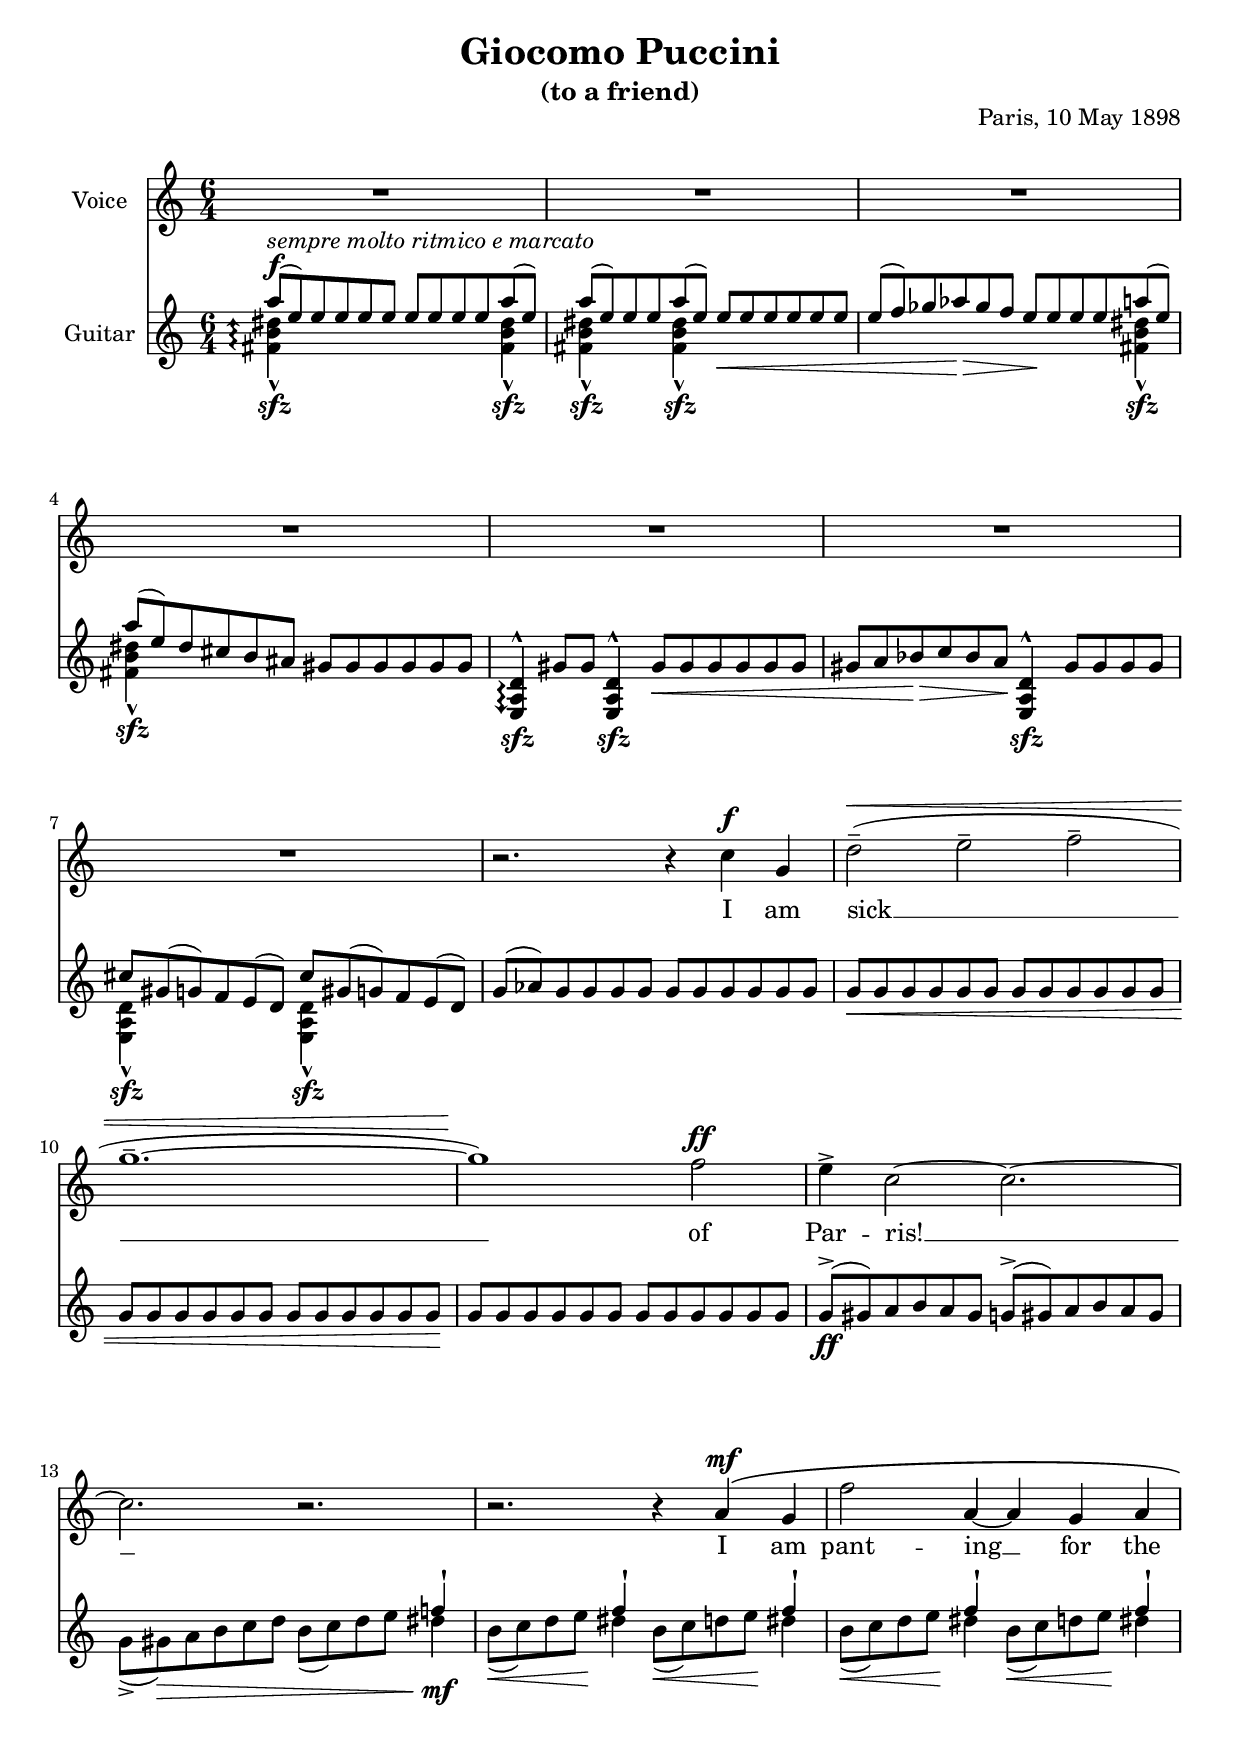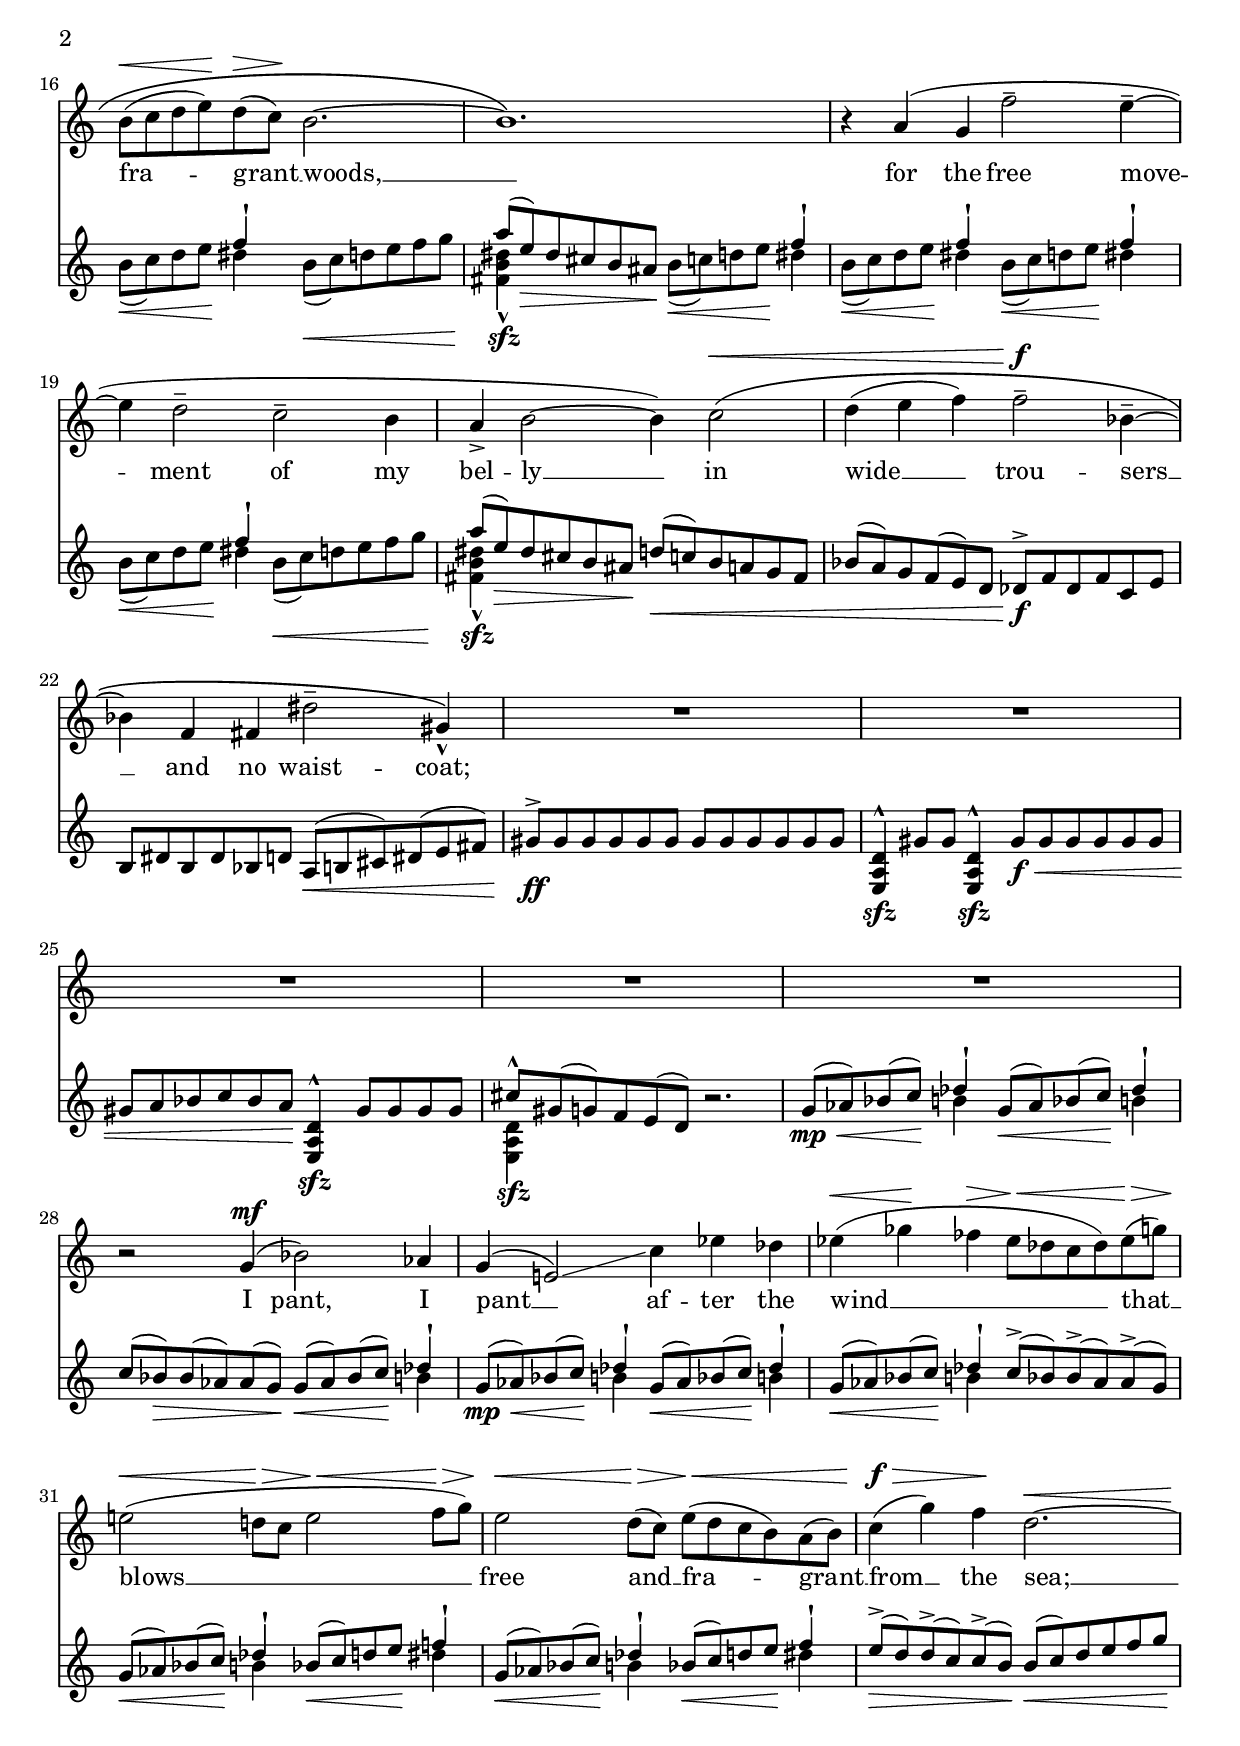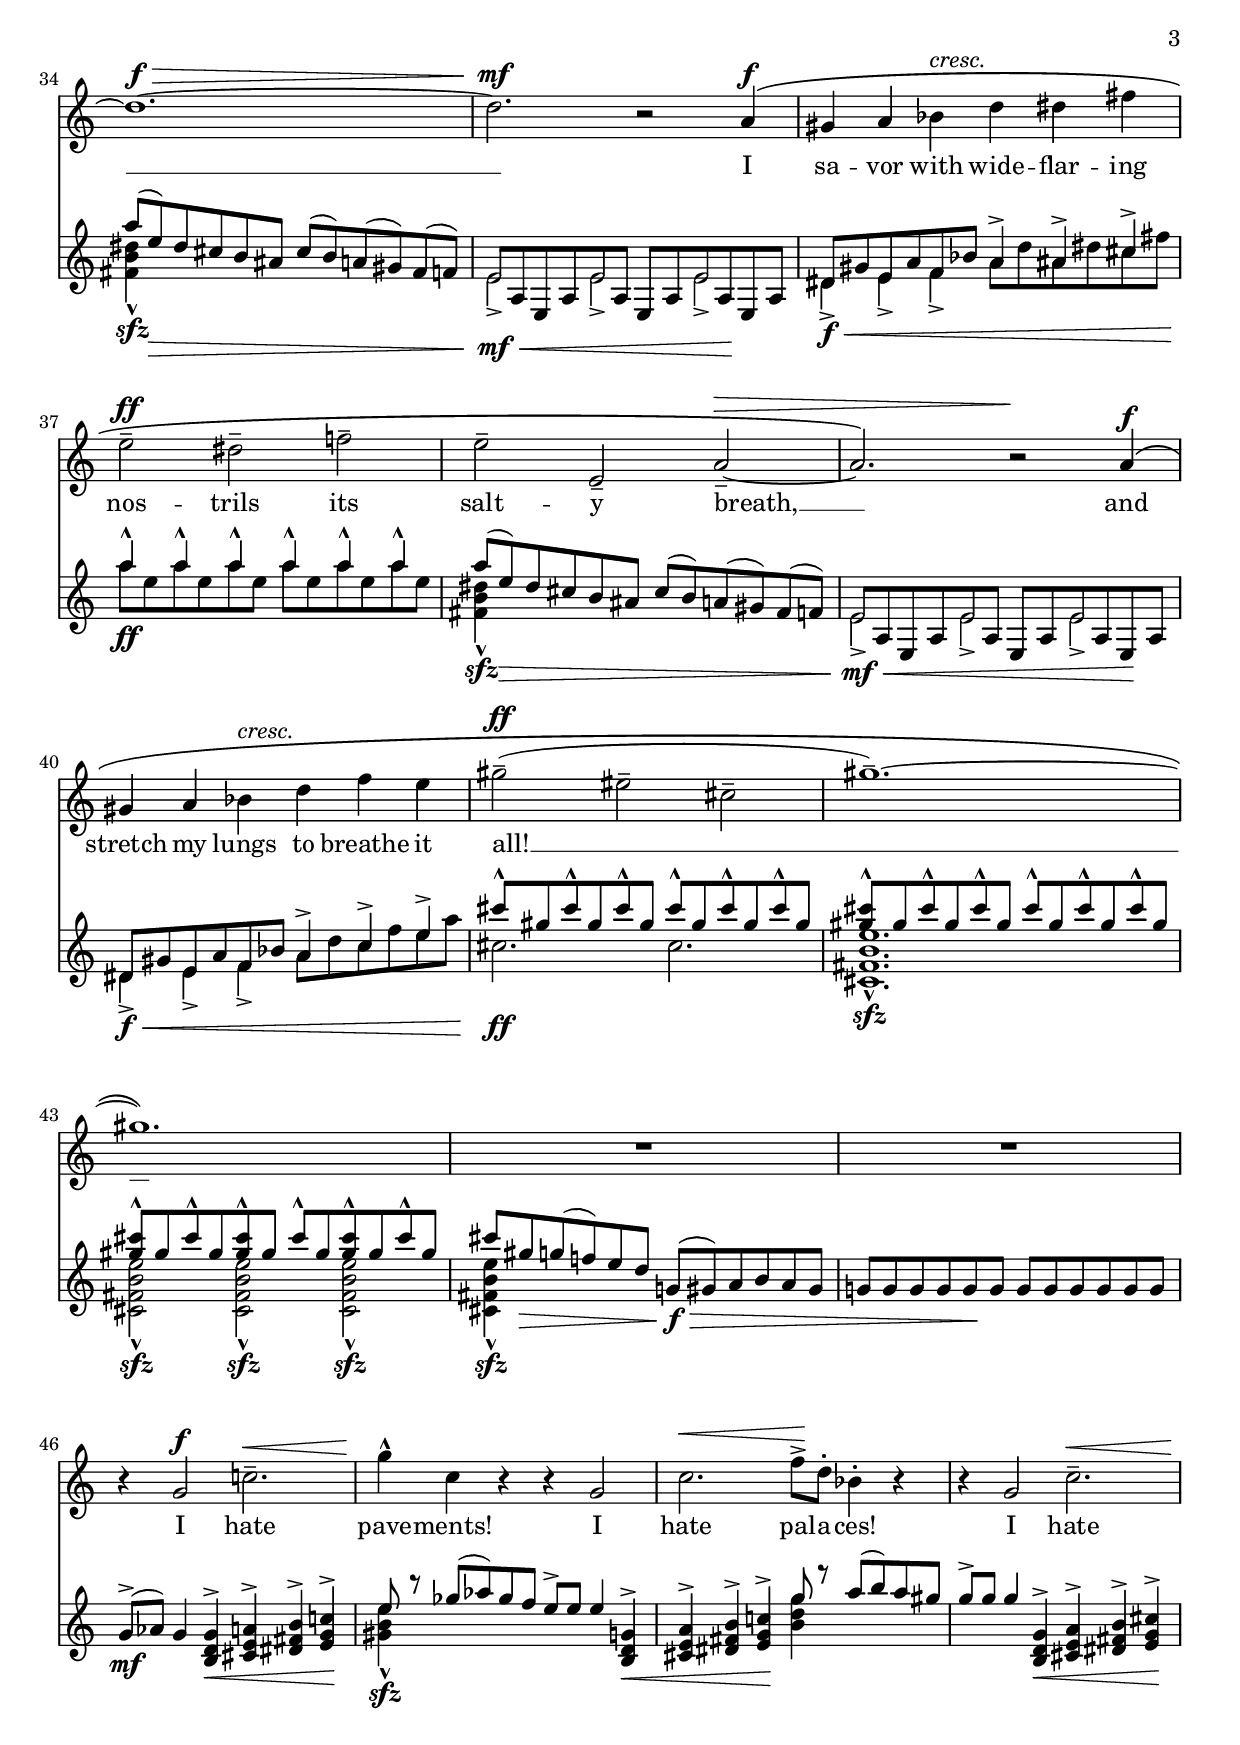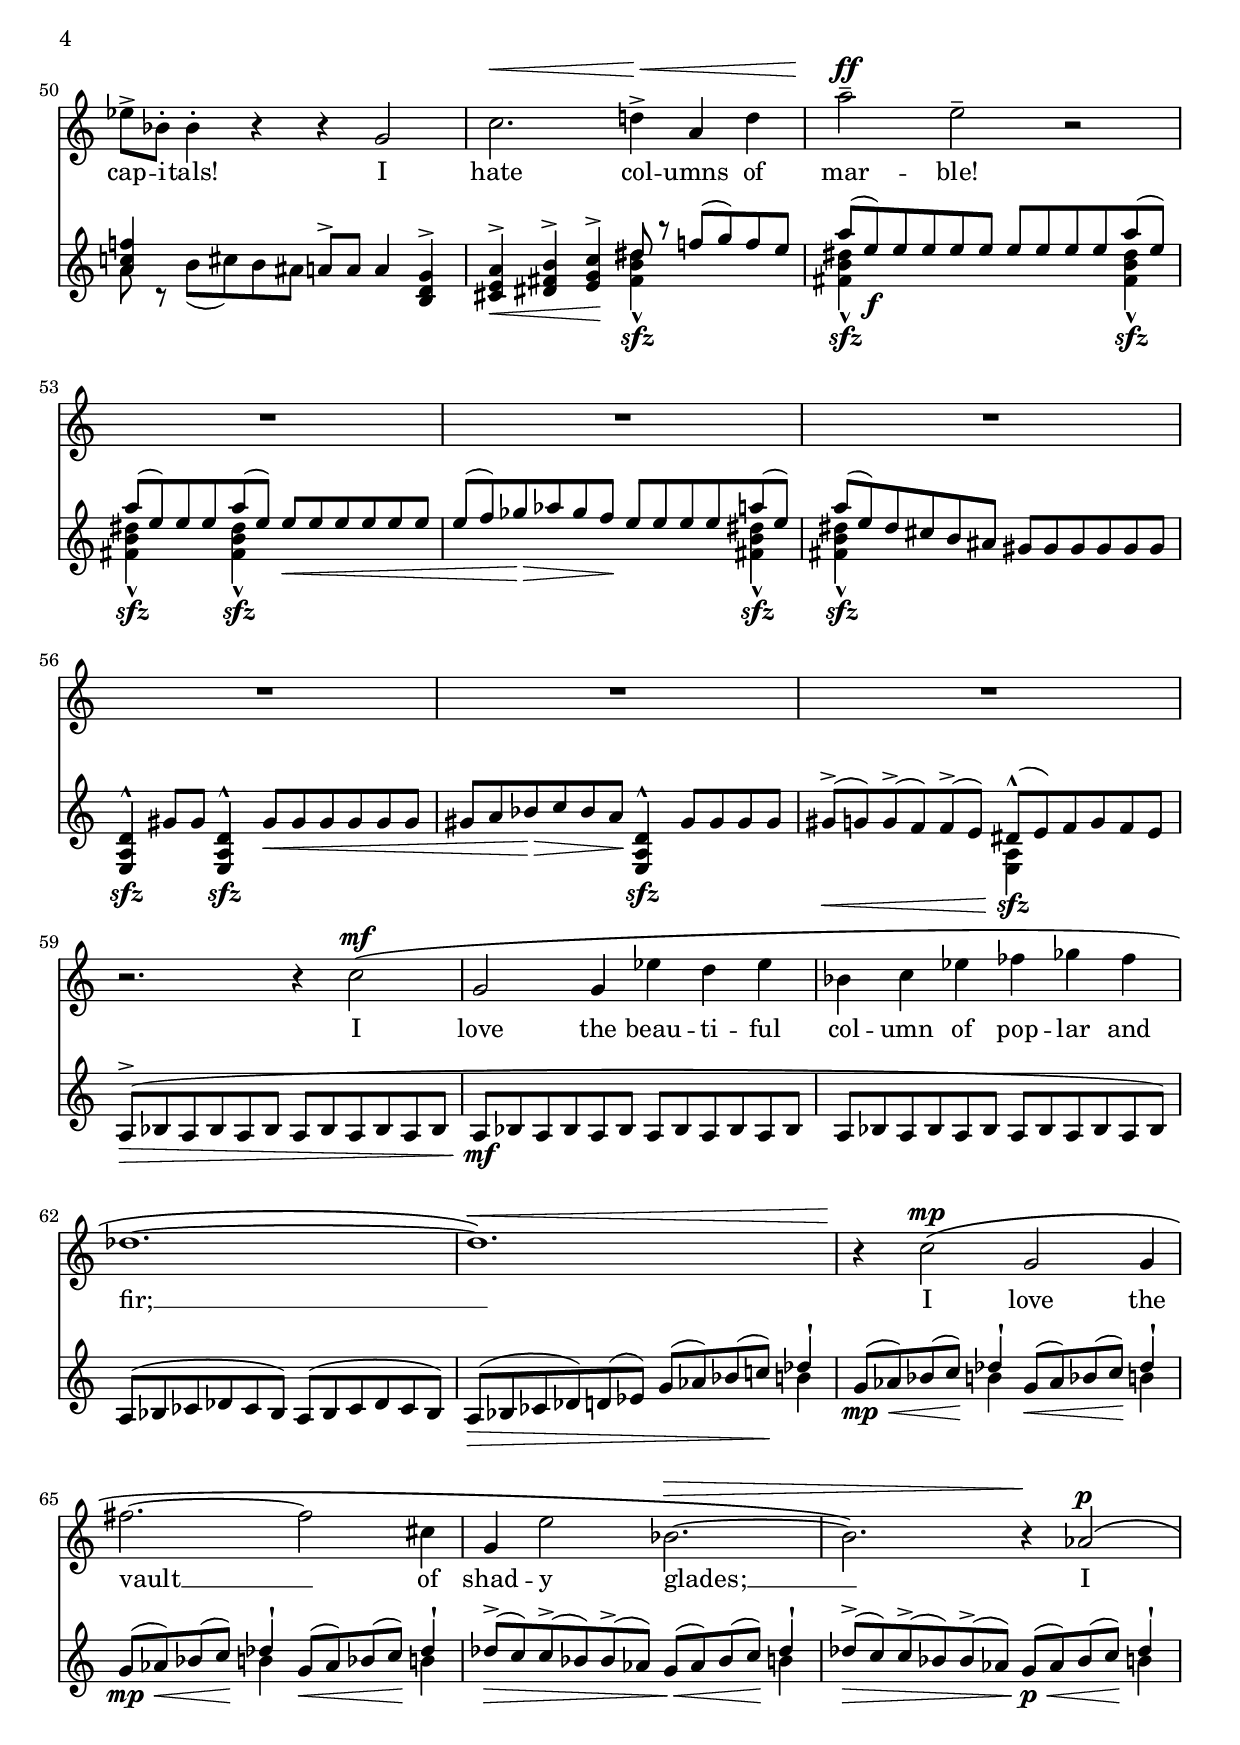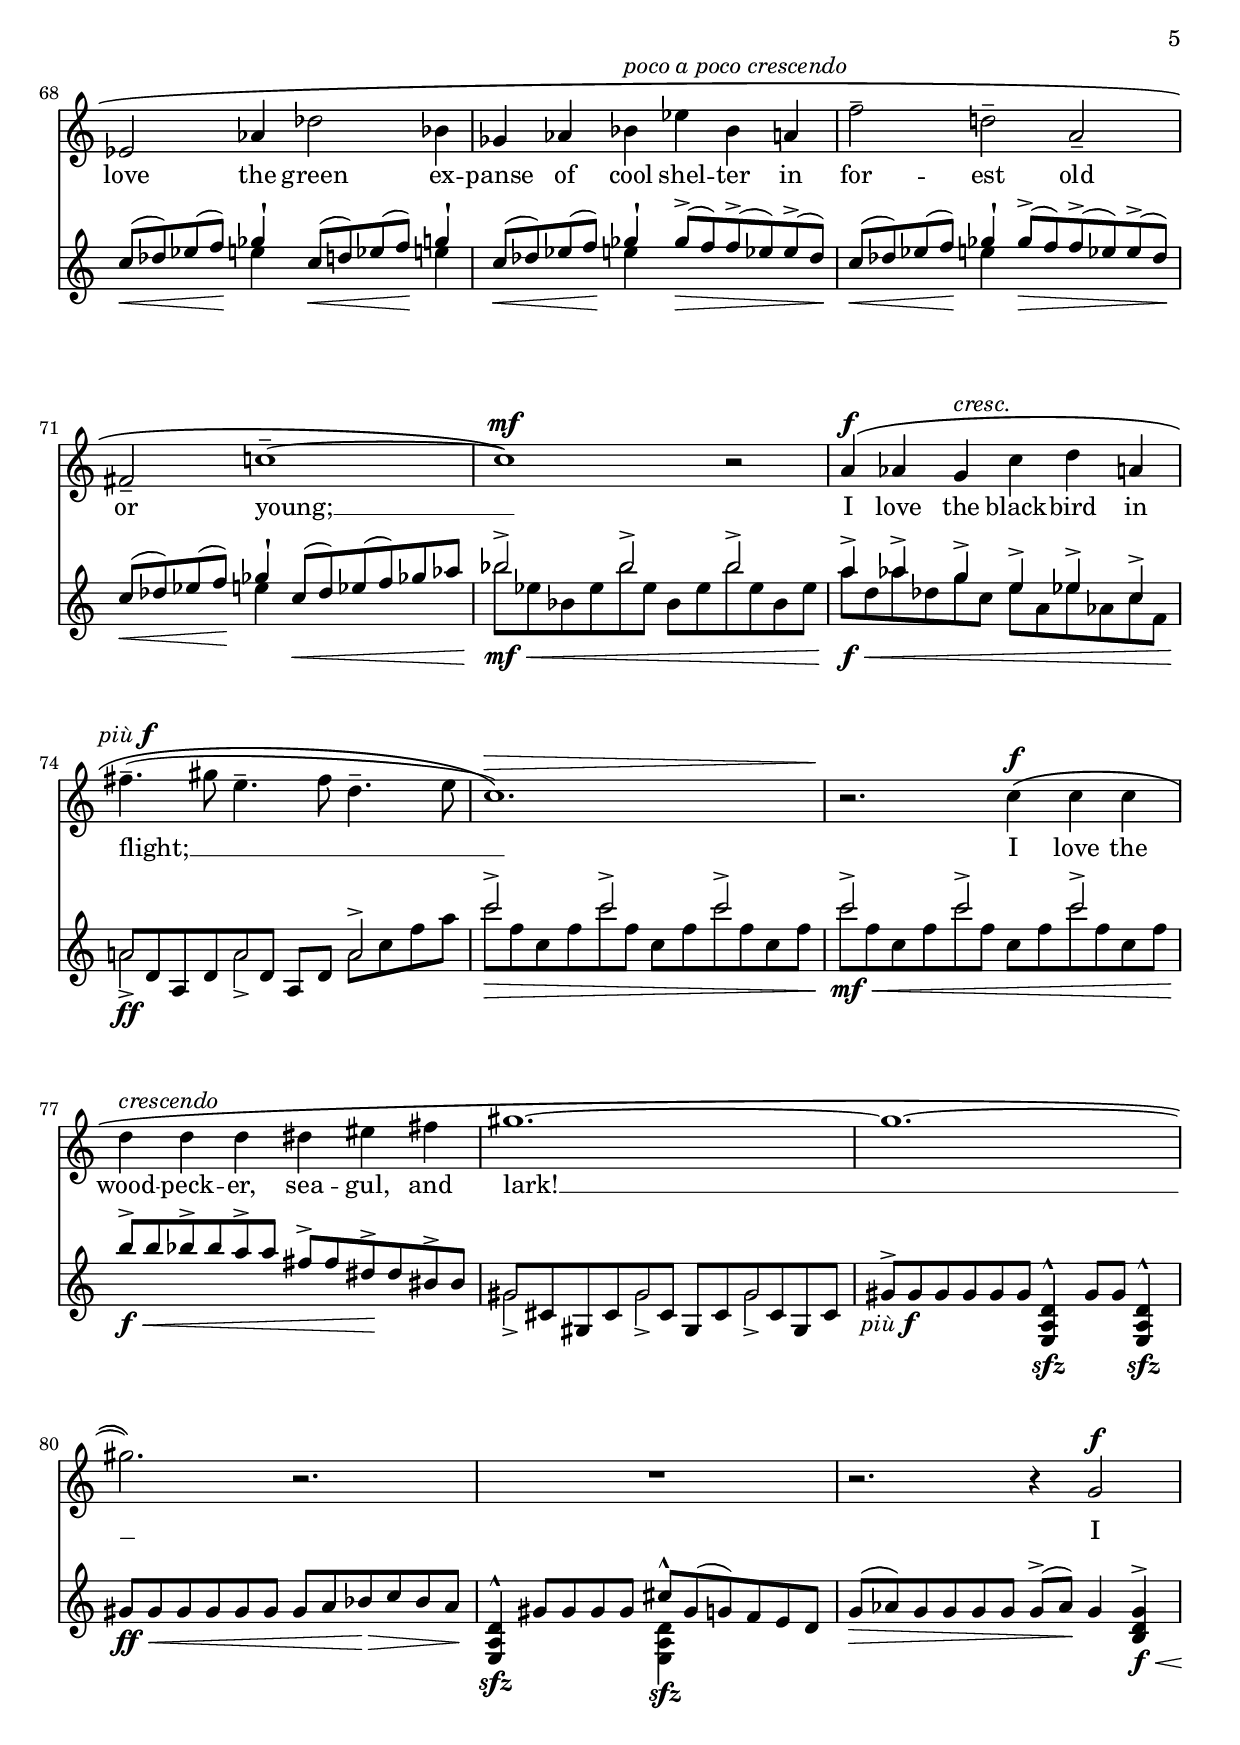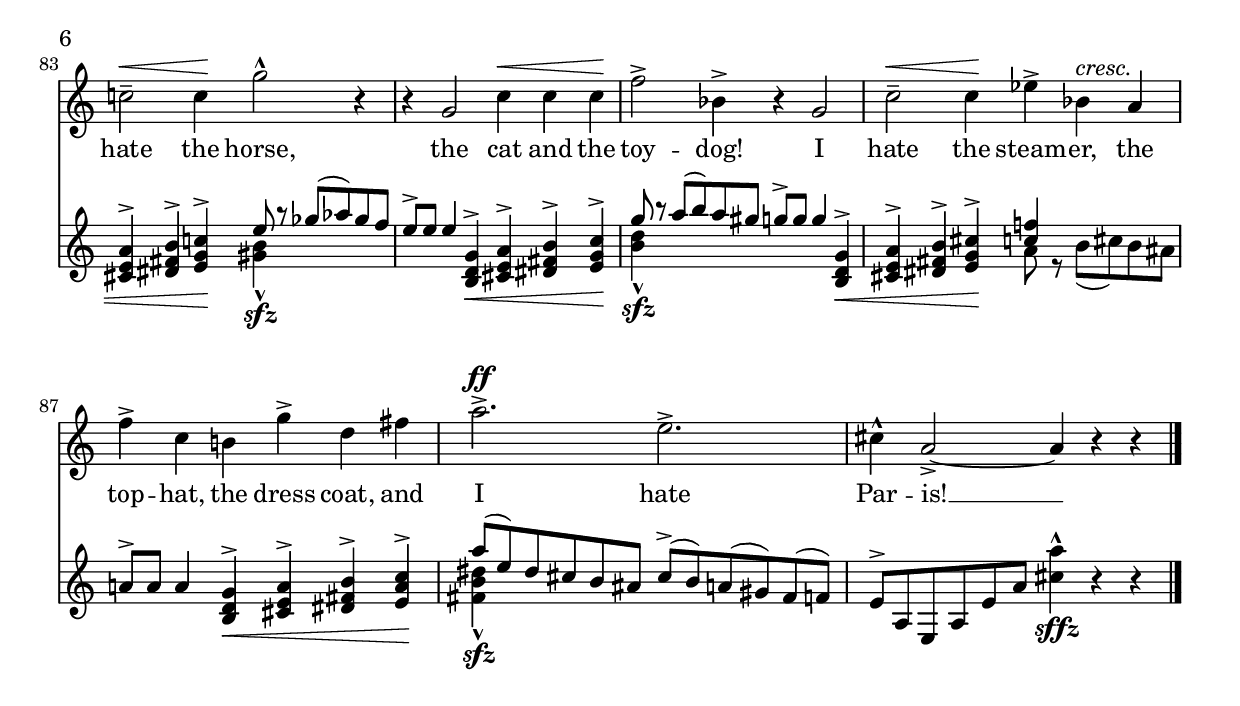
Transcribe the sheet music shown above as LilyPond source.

\version "2.22.0"
\language "english"

\include "../definitions.ily"
timeSigs = {
  \time 6/4
  s1. * 89
  \bar "|."
}

voice = \relative c'' {
  \vocalMusic

  R1. * 7 | %1-7
  r2. r4 c\f g | %8
  d'2--(\< e-- f-- | %9
  g1.-- ~ | %10
  g1\!) f2\ff | %11
  e4-> c2 ~ 2. ~ | %12
  2. r | %13
  r2. r4 a\mf\( g | %14
  f'2 a,4 ~ a g a | %15
  b8(\<c d e)\! d\>( c\!) b2. ~ | %16
  b1.\) | %17
  r4 a( g f'2-- e4-- ~ | %18
  e d2-- c-- b4 | %19
  a-> b2 ~ b4) c2\(\< | %20
  d4( e f) f2--\f bf,4-- ~ | %21
  bf4 f fs ds'2-- gs,4-^\) |% 22
  R1. * 5 | %23-27
  r2 g4\mf( bf2) af4 | %28
  g( e!2)\glissando c'4 ef df | %29
  ef(\< gf\! ff\> ef8\< df c df) ef(\> g) | %30
  e!2\<( d!8\> c e2\< f8\> g) | %31
  e2\< d8(\> c) e(\< d c b) a( b) | %32
  c4\f(\> g') f\! d2.\< ~ | %33
  d1.\f\> ~ | %34
  d2.\mf r2 a4\f\( | %35
  gs a bf^\markup {\italic "cresc." } d ds fs | %36
  e2--\ff ds-- f!-- | %37
  e-- e,-- a--\> ~ | %38
  a2.\) r2\! a4\f\( | %39
  gs a bf^\markup {\italic "cresc." } d f e | %40
  gs2--\ff( es-- cs-- | %41
  gs'1.--) ~ | %42
  gs1.\) | %43
  R1. * 2 | %44-45
  r4 g,2\f c!2.--\< | %46
  g'4-^\! c, r r g2 | %47
  c2.\< f8->\! d-. bf4-. r4 | %48
  r g2 c2.--\< | %49
  ef8->\! bf-. bf4-. r4 r4 g2 | %50
  c2.\< d!4->\< a d | %51
  a'2\ff-- e-- r | %52
  R1. * 6 | %53-58
  r2. r4 c2\mf\( | %59
  g g4 ef' d ef | %60
  bf c ef ff gf ff | %61
  df1. ~ | %62
  df1.\)\< | %63
  r4\! c2\mp\( g g4 | %64
  fs'2. ~ 2 cs4 | %65
  g4 e'2 bf2.\> ~ | %66
  bf2.\) r4\! af2\p\( | %67
  ef2 af4 df2 bf4 | %68
  gf af bf^\markup { \italic "poco a poco crescendo"} ef bf a | %69
  f'2-- d!-- a-- | %70
  fs-- c'!1-- ~ | %71
  c1\)\mf r2 | %72
  a4\f\( af g^\markup {\italic "cresc."} c d a | %73
  fs'4.^\piuF(-- gs8 e4.-- fs8 d4.-- e8 | %74
  c1.)\)\> | %75
  r2.\! c4\(\f c c | %76
  d^\markup {\italic "crescendo"} d d ds es fs | %77
  gs1. ~ | %78
  gs1. ~ | %79
  gs2.\) r2. | %80
  R1. | %81
  r2. r4 g,2\f | %82
  c!2--\< c4\! g'2-^ r4 | %83
  r4 g,2 c4\< c c\! | %84
  f2-> bf,4-> r4 g2 | %85
  c2--\< c4\! ef-> bf^\markup {\italic "cresc." } a | %86
  f'-> c b! g'-> d fs | %87
  a2.->\ff e-> | %88
  cs4-^ a2-> ~ a4 r4 r4 | %89
}

voiceLyrics = \lyricmode {
  I am sick __ _ _ _ _ of Par -- ris! __ _ _
  I am pant -- ing __ _ for the fra -- _ _ _ grant __ _ woods, __ _
  for the free move -- _ ment of my bel -- ly __ _ in wide __ _ _ trou -- sers __ _ and no waist -- coat;
  I pant, I pant __ _ af -- ter the wind __ _ _ _ _ _ _ that __ _ blows __ _ _ _ _ _ free and __ _ fra -- _ _ _ grant __ _
  from __ _ the sea; __ _ _
  I sa -- vor with wide -- flar -- ing nos -- trils its salt -- y breath, __ _
  and stretch my lungs to breathe it all! __ _ _ _ _
  I hate pave -- ments!
  I hate pal -- a -- ces!
  I hate cap -- i -- tals!
  I hate col -- umns of mar -- ble!
  I love the beau -- ti -- ful col -- umn of pop -- lar and fir; __ _
  I love the vault __ _ of shad -- y glades; __ _
  I love the green ex -- panse of cool shel -- ter in for -- est old or young; __ _
  I love the black -- bird in flight; __ _ _ _ _ _ _
  I love the wood -- peck -- er, sea -- gul, and lark! __ _ _
  I hate the horse,
  the cat and the toy -- dog!
  I hate the steam -- er, the top -- hat, the dress coat, and I hate Par -- is! __ _
}

guitairVoiceOne = \relative c''' {
  \voiceOne 
  a8(^\f^\markup{\italic "sempre molto ritmico e marcato" } e) e e e e e e e e a( e) | %1
  a( e) e e a( e) e\< e e e e e | %2
  e( f) gf af\> gf f e\! e e e a( e) |%3
  a( e) ds cs b as gs gs gs gs gs gs |%4
  \once\arpeggioArrowDown
  <e, a d>4-^\sfz\arpeggio gs'8 gs <e, a d>4-^\sfz gs'8\< 8 8 8 8 8 | %5
  gs a bf\> c bf a\! <e, a d>4-^\sfz gs'8 8 8 8 | %6
  cs gs( g) f e( d) cs' gs( g) f e( d) | %7
  g( af)g g g g g g g g g g | %8
  g\< g g g g g g g g g g g | %9
  g g g g g g g g g g g g\! | %10
  g g g g g g g g g g g g | %11
  g(\ff-> gs) a b a gs g(-> gs) a b a gs | %12
  s2. s2 f'!4\staccatissimo | %13 
  s2 f4\staccatissimo s2 f4\staccatissimo | %14
  s2 f4\staccatissimo s2 f4\staccatissimo | %15
  s2 f4\staccatissimo s2. |%16
  a8( e)\> ds cs b as\! s2 f'4\staccatissimo | %17
  s2 f4\staccatissimo s2 f4\staccatissimo | %18
  s2 f4\staccatissimo s2. |%19
  a8( e)\> ds cs b as\! d(\< c) b a g fs | %20
  bf( a) g f( e) d df->\f f df f c e | %21
  b ds b ds bf d a\<( b cs) ds( e fs) | %22
  gs->\ff 8 8 8 8 8 8 8 8 8 8 8 | %23
  <e, a d>4-^\sfz gs'8 8 <e, a d>4-^\sfz gs'8\f\< 8 8 8 8 8 | %24
  gs a bf c bf a\! <e, a d>4-^\sfz gs'8 8 8 8 | %25
  cs-^\sfz gs( g) f e( d) r2. | %26
  g8\mp\<( af) bf( c)\! df4\staccatissimo g,8\<( af) bf( c)\! df4\staccatissimo | %27
  c8( bf)\> bf( af) af( g)\! g\<( af) bf( c)\! df4\staccatissimo | %28
  g,8\mp\<( af) bf( c)\! df4\staccatissimo g,8\<( af) bf( c)\! df4\staccatissimo | %29
  g,8\<( af) bf( c)\! df4\staccatissimo c8->( bf!) bf->( af) af->( g) | %30
  g(\< af) bf( c)\! df4\staccatissimo bf8(\< c) d e\! f!4\staccatissimo | %31
  g,8(\< af) bf( c)\! df4\staccatissimo bf8(\< c) d e\! f4\staccatissimo | %32
  e8->(\> d) d->( c) c->( b)\! b\<( c) d e f g\! | %33
  a( e)\> ds cs b as cs( b) a( gs) fs( f) | %34
  e\mf\< a, e a e' a, e a e' a,\! e a | %35
  ds\f\< gs e a f bf a4-> as-> cs-> | %36
  a'-^\ff a-^ a-^ a-^ a-^ a-^  | %37
  a8( e)\> ds cs b as cs( b) a( gs) fs( f) | %38
  e\mf\< a, e a e' a, e a e' a, e\! a | %39
  ds\f\< gs e a f bf a4-> c-> e-> | %40
  cs'8-^\ff gs cs-^ gs cs-^ gs cs-^ gs cs-^ gs cs-^ gs | %41
  <gs cs>8-^ gs cs-^ gs cs-^ gs cs-^ gs cs-^ gs cs-^ gs | %42
  <gs cs>8-^ gs cs-^ gs <gs cs>8-^ gs cs-^ gs <gs cs>8-^ gs cs-^ gs | %43
  cs gs\> g( f!) e d g,!(\f\> gs) a b a gs | %44
  g! g g g g\! g g g g g g g | %45
  g->\mf( af) g4 <b, d g>->\< <cs e a>-> <ds fs b>-> <e g c!>->\! | %46
  e'8 r gf( af) gf f e-> e e4 <b, d g>->\< | %47
  <cs e a>-> <ds fs b>-> <e g c!>->\! g'8 r a( b) a gs | %48
  g-> g g4 <b,, d g>->\< <cs e a>-> <ds fs b>-> <e g cs>->\! | %49
  <a c! f!>4 s2 a8-> a a4 <b, d g>-> | %50
  <cs e a>->\< <ds fs b>-> <e g c>->\! ds'8 r f!( g) f e | %51
  a( e)\f e e e e e e e e a( e) | %52
  a( e) e e a( e) e\< e e e e e | %53
  e( f) gf\> af gf f\! e e e e a( e) | %54
  a( e) ds cs b as gs gs gs gs gs gs | %55
  <e, a d>4-^\sfz gs'8 gs <e, a d>4-^\sfz gs'8\< gs gs gs gs gs | %56
  gs a bf\> c bf a\! <e, a d>4-^\sfz gs'8 8 8 8 | %57
  gs->(\< g) g->( f) f->( e) ds\sfz-^( e) f g f e | %58
  a,->\>( bf a bf a bf a bf a bf a bf | %59
  a\mf bf a bf a bf a bf a bf a bf | %60
  a bf a bf a bf a bf a bf a bf) | %61
  a( bf cf df cf bf) a( bf cf df cf bf) | %62
  a(\> bf cf df) d( ef) g( af) bf( c!)\! df4\staccatissimo | %63
  g,8(\mp\< af) bf( c)\! df4\staccatissimo g,8(\< af) bf( c)\! df4\staccatissimo | %64
  g,8(\mp\< af) bf( c)\! df4\staccatissimo g,8(\< af) bf( c)\! df4\staccatissimo | %65
  df8->(\> c) c->( bf) bf->( af) g\<( af) bf( c)\! df4\staccatissimo |%66
  df8->(\> c) c->( bf) bf->( af) g\p\<( af) bf( c)\! df4\staccatissimo |%67
  c8(\< df) ef( f)\! gf4\staccatissimo c,8(\< d) ef( f)\! g4\staccatissimo | %68
  c,8(\< df) ef( f)\! gf4\staccatissimo gf8->(\> f) f->( ef!) ef->( df)\! | %69 
  c8(\< df) ef( f)\! gf4\staccatissimo gf8->(\> f) f->( ef!) ef->( df)\! | %70
  c8(\< df) ef( f)\! gf4\staccatissimo c,8(\< df) ef!( f) gf! af! | %71
  bf2->\mf\< 2-> 2-> | %72
  a4\f\<-> 4-> g-> e-> ef-> c-> | %73
  a8\ff d, a d a' d, a d a'2-> | %74
  c'2\>-> 2-> 2-> | %75
  2->\mf\< 2-> 2-> | %76
  b8->\f\< b bf-> bf a-> a fs-> fs ds->\! ds bs-> bs | %77
  gs cs, gs cs gs' cs, gs cs gs' cs, gs cs | %78
  gs'->\piuF gs gs gs gs gs <e, a d>4-^\sfz gs'8 gs <e, a d>4-^\sfz | %79
  gs'8\ff\< gs gs gs gs gs gs a bf\> c bf a\! | %80
  <e, a d>4-^\sfz gs'8 gs gs gs cs-^\sfz gs( g) f e d | %81
  g8(\> af) g g g g g->( af)\! g4 <b, d g>->\f\< |%82
  <cs e a>4-> <ds fs b>-> <e g c!>->\! e'8 r gf( af) gf f | %83
  e-> e e4 <b, d g>4->\< <cs e a>-> <ds fs b>-> <e g c>->\! | %84
  g'8 r a( b) a gs g-> g g4 <b,, d g>->\< | %85
  <cs e a>-> <ds fs b>-> <e g cs>->\! <c' f!>4 s2 | %86
  a!8-> a a4 <b, d g>4\<-> <cs e a>-> <ds fs b>-> <e a c>->\! | %87
  a'8( e) ds cs b as cs->( b) a( gs) fs( f) | %88
  e-> a, e a e' a \oneVoice <cs a'>4-^\sffz r4 r4 | %89
}

guitarVoiceTwo = \relative c' {
  \voiceTwo
  \once\arpeggioArrowUp
  <fs b ds>4\arpeggio-^\sfz s2 s2 <fs b ds>4-^\sfz |%1
  <fs b ds>4\sfz-^ s <fs b ds>\sfz-^ s2. | %2
  s2. s2 <fs b ds>4\sfz-^ | %3
  4-^\sfz s2 s2. | %4
  s1. * 2 | %5-6
  <e, a d>4-^\sfz s2 <e a d>4-^\sfz s2 | %7
  s1. * 5 | %8-12
  g'8(-> gs)\> a b c d b( c) d e ds4\mf | %13
  b8\<( c) d e\! ds4 b8(\< c) d e\! ds4 | %14
  b8\<( c) d e\! ds4 b8(\< c) d e\! ds4 | %15
  b8\<( c) d e\! ds4 b8(\< c) d e f g | %16
  <fs, b ds>4\sfz-^ s2 b8(\< c) d e\! ds4 | %17
  b8\<( c) d e\! ds4 b8(\< c) d e\! ds4 | %18
  b8\<( c) d e\! ds4 b8(\< c) d e f g | %19
  <fs, b ds>4\sfz-^ s2 s2. | %20
  s1. * 5 | %21-25
  <e, a d>4 s2 r2. | %26
  s2 b''4 s2 b4 | %27
  s2. s2 b4 | %28
  s2 b4 s2 b4 | %29
  s2 b4 s2. | %30
  s2 b4 s2 ds4 | %31
  s2 b4 s2 ds4 | %32
  s1. | %33
  <fs, b ds>4-^\sfz s2 s2. | %34
  e2-> e-> e-> | %35
  ds4-> e-> f-> a8 d as ds cs fs | %36
  a e a e a e a e a e a e | %37
  <fs, b ds>4-^\sfz s2 s2. | %38
  e2-> 2-> 2-> | %39
  ds4-> e-> f-> a8 d c f e a | % 40
  cs,2. cs2. | %41
  <cs, fs b e>1.-^\sfz | %42
  2-^\sfz 2-^\sfz 2-^\sfz | %43
  4-^\sfz s2 s2. | %44
  s1. * 2 | %45-46
  <gs' b e>4-^\sfz s2 s2. | %47
  s2. <b d g>4 s2 | %48
  s1. | %49
  a8 r b( cs) b as s2. | %50
  s2. <fs b ds>4-^\sfz s2 | %51
  4-^\sfz s2 s2 4-^\sfz | %52
  4-^\sfz s4 4-^\sfz s2. | %53
  s2. s2 4-^\sfz | %54
  4-^\sfz s2 s2. | %55
  s1. * 2 | %56-57
  s2. <e, a>4 s2 | %58
  s1. * 4 | %59-62
  s2. s2 b''4 | %63
  s2 b4 s2 b4 | %64
  s2 b4 s2 b4 | %65
  s2. s2 b4 | %66
  s2. s2 b4 | %67
  s2 e4 s2 e4 | %68
  s2 e4 s2. | %69
  s2 e4 s2. | %70
  s2 e4 s2. | %71
  bf'8 ef, bf ef bf' ef, bf ef bf' ef, bf ef | %72
  a d, af' df, g c, e a, ef' af, c f, | %73
  a!2-> 2-> a8 c f a | %74
  c f, c f c' f, c f c' f, c f | %75
  c' f, c f c' f, c f c' f, c f | %76
  s1. | %77
  gs,2-> 2-> 2-> | %78
  s1. * 2 | %79-80
  s2. <e, a d>4 s2 | %81
  s1. | %82
  s2. <gs' b>4\sfz-^ s2 | %83
  s1. | %84
  <b d>4\sfz-^ s2 s2. | %85
  s2. a8 r b( cs) b as | %86
  s1. | %87
  <fs b ds>4-^\sfz s2 s2. | %88
  s1. | %89
}



guitar = {
  \guitarMusic
  << {
    \guitairVoiceOne
  } \\ {
    \guitarVoiceTwo
  } >>
}


\header {
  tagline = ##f
  
  title = "Giocomo Puccini"
  subtitle = "(to a friend)"
  opus = "Paris, 10 May 1898"
}

\score {
  <<
    \new StaffGroup = "StaffGroup_Voice" <<
      \new Staff = "Staff_Voice" \with {
        instrumentName = "Voice"
      } {
        \new Voice = "Voice_Voice" <<
          \timeSigs \voice
        >>
      }
      \new Lyrics \lyricsto "Voice_Voice" \voiceLyrics
    >>
    \new StaffGroup = "StaffGroup_Guitar" <<
      \new Staff = "Staff_Guitar" \with {
        instrumentName = "Guitar"
        \consists "Span_arpeggio_engraver"
        \consists "Merge_rests_engraver"
      } <<
        \set Staff.connectArpeggios = ##t
        \timeSigs \guitar
      >>
    >>
  >>
}  